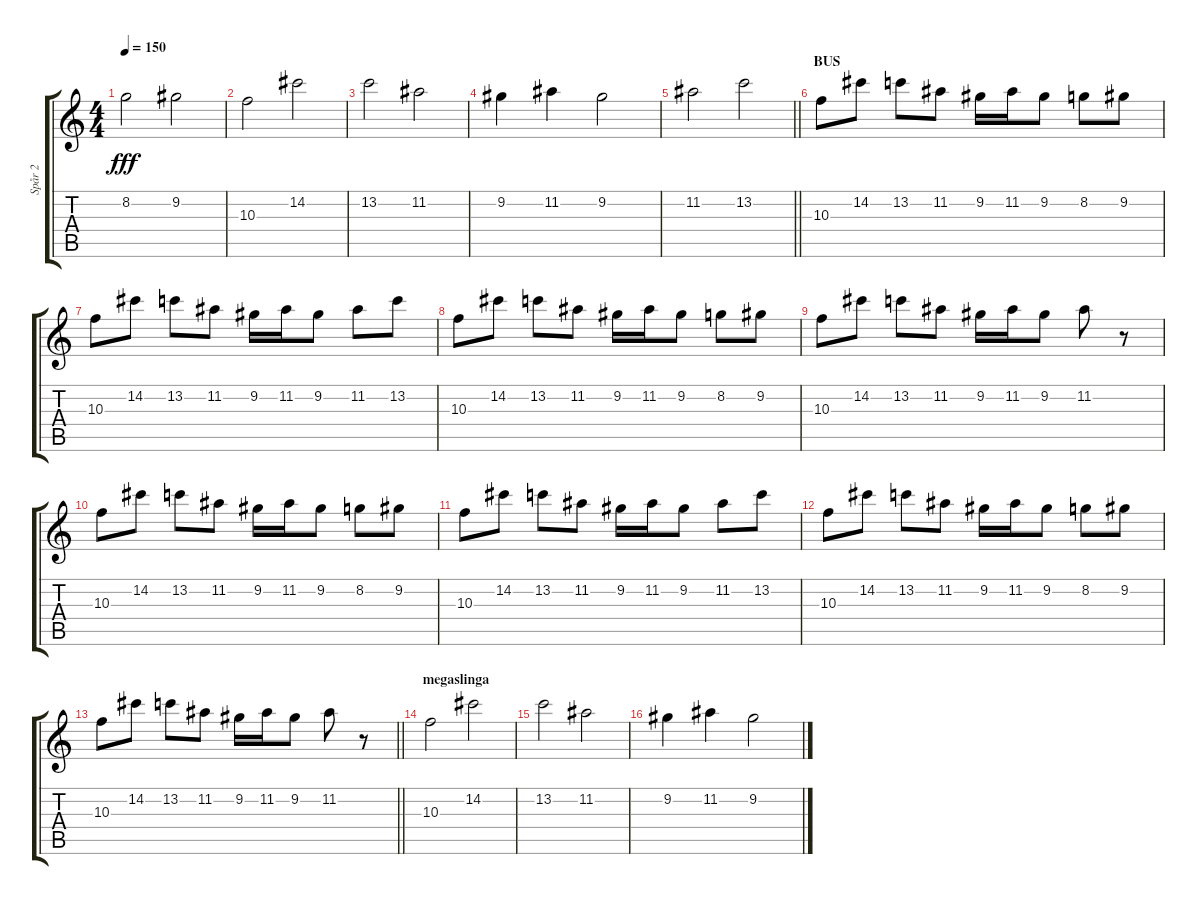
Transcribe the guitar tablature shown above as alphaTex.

\track ("Spår 2" "Spår 2") {instrument distortionguitar}
\staff {score tabs}
\tuning (E4 B3 G3 D3 A2 E2) {hide}
\ts (4 4)
\tempo 150
\clef g2
\ks c
8.2.2{dy fff} 9.2.2 |
10.3.2 14.2.2 |
13.2.2 11.2.2 |
9.2.4 11.2.4 9.2.2 |
\barLineRight lightlight
11.2.2 13.2.2 |
\section ("" "BUS")
10.3.8 14.2.8 13.2.8 11.2.8 9.2.16 11.2.16 9.2.8 8.2.8 9.2.8 |
10.3.8 14.2.8 13.2.8 11.2.8 9.2.16 11.2.16 9.2.8 11.2.8 13.2.8 |
10.3.8 14.2.8 13.2.8 11.2.8 9.2.16 11.2.16 9.2.8 8.2.8 9.2.8 |
10.3.8 14.2.8 13.2.8 11.2.8 9.2.16 11.2.16 9.2.8 11.2.8 r.8 |
10.3.8 14.2.8 13.2.8 11.2.8 9.2.16 11.2.16 9.2.8 8.2.8 9.2.8 |
10.3.8 14.2.8 13.2.8 11.2.8 9.2.16 11.2.16 9.2.8 11.2.8 13.2.8 |
10.3.8 14.2.8 13.2.8 11.2.8 9.2.16 11.2.16 9.2.8 8.2.8 9.2.8 |
\barLineRight lightlight
10.3.8 14.2.8 13.2.8 11.2.8 9.2.16 11.2.16 9.2.8 11.2.8 r.8 |
\section ("" "megaslinga")
10.3.2 14.2.2 |
13.2.2 11.2.2 |
9.2.4 11.2.4 9.2.2
